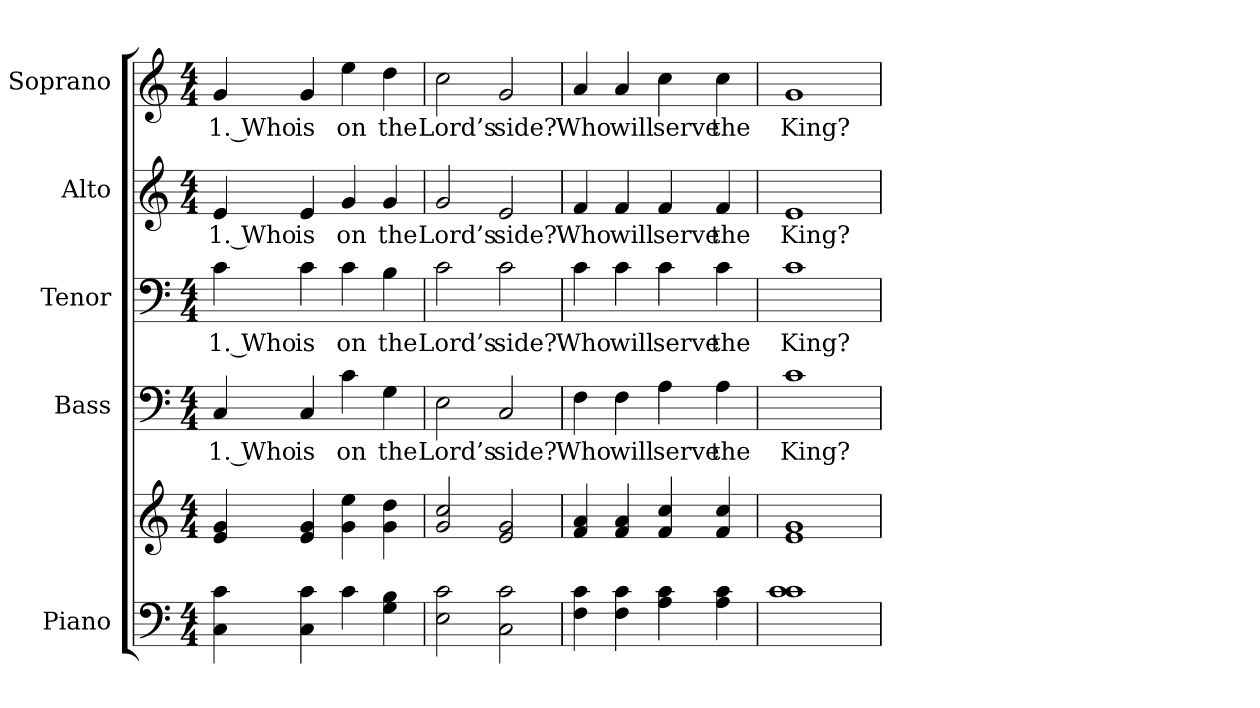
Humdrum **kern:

**kern	**kern	**kern	**text	**kern	**text	**kern	**text	**kern	**text
*part5	*part5	*part4	*part4	*part3	*part3	*part2	*part2	*part1	*part1
*staff6	*staff5	*staff4	*staff4	*staff3	*staff3	*staff2	*staff2	*staff1	*staff1
*I"Piano	*	*I"Bass	*	*I"Tenor	*	*I"Alto	*	*I"Soprano	*
*I'Pno.	*	*I'B.	*	*I'T.	*	*I'A.	*	*I'S.	*
!!LO:PB:g=z
*clefF4	*clefG2	*clefF4	*	*clefF4	*	*clefG2	*	*clefG2	*
*k[]	*k[]	*k[]	*	*k[]	*	*k[]	*	*k[]	*
*C:	*C:	*C:	*	*C:	*	*C:	*	*C:	*
*M4/4	*M4/4	*M4/4	*	*M4/4	*	*M4/4	*	*M4/4	*
*MM170	*MM170	*MM170	*	*MM170	*	*MM170	*	*MM170	*
=1	=1	=1	=1	=1	=1	=1	=1	=1	=1
!	!	!	!LO:LY:b:color=#000000	!	!	!	!	!	!
!	!	!	!	!	!LO:LY:b:color=#000000	!	!	!	!
!	!	!	!	!	!	!	!LO:LY:b:color=#000000	!	!
!	!	!	!	!	!	!	!	!	!LO:LY:b:color=#000000
4Ci\ 4ci	4ei/ 4gi	4Ci/	1. Who	4ci\	1. Who	4ei/	1. Who	4gi/	1. Who
!	!	!	!LO:LY:b:color=#000000	!	!	!	!	!	!
!	!	!	!	!	!LO:LY:b:color=#000000	!	!	!	!
!	!	!	!	!	!	!	!LO:LY:b:color=#000000	!	!
!	!	!	!	!	!	!	!	!	!LO:LY:b:color=#000000
4Ci\ 4ci	4ei/ 4gi	4Ci/	is	4ci\	is	4ei/	is	4gi/	is
!	!	!	!LO:LY:b:color=#000000	!	!	!	!	!	!
!	!	!	!	!	!LO:LY:b:color=#000000	!	!	!	!
!	!	!	!	!	!	!	!LO:LY:b:color=#000000	!	!
!	!	!	!	!	!	!	!	!	!LO:LY:b:color=#000000
4ci\	4gi\ 4eei	4ci\	on	4ci\	on	4gi/	on	4eei\	on
!	!	!	!LO:LY:b:color=#000000	!	!	!	!	!	!
!	!	!	!	!	!LO:LY:b:color=#000000	!	!	!	!
!	!	!	!	!	!	!	!LO:LY:b:color=#000000	!	!
!	!	!	!	!	!	!	!	!	!LO:LY:b:color=#000000
4Gi\ 4Bi	4gi\ 4ddi	4Gi\	the	4Bi\	the	4gi/	the	4ddi\	the
=2	=2	=2	=2	=2	=2	=2	=2	=2	=2
!	!	!	!LO:LY:b:color=#000000	!	!	!	!	!	!
!	!	!	!	!	!LO:LY:b:color=#000000	!	!	!	!
!	!	!	!	!	!	!	!LO:LY:b:color=#000000	!	!
!	!	!	!	!	!	!	!	!	!LO:LY:b:color=#000000
2Ei\ 2ci	2gi/ 2cci	2Ei\	Lord’s	2ci\	Lord’s	2gi/	Lord’s	2cci\	Lord’s
!	!	!	!LO:LY:b:color=#000000	!	!	!	!	!	!
!	!	!	!	!	!LO:LY:b:color=#000000	!	!	!	!
!	!	!	!	!	!	!	!LO:LY:b:color=#000000	!	!
!	!	!	!	!	!	!	!	!	!LO:LY:b:color=#000000
2Ci\ 2ci	2ei/ 2gi	2Ci/	side?	2ci\	side?	2ei/	side?	2gi/	side?
=3	=3	=3	=3	=3	=3	=3	=3	=3	=3
!	!	!	!LO:LY:b:color=#000000	!	!	!	!	!	!
!	!	!	!	!	!LO:LY:b:color=#000000	!	!	!	!
!	!	!	!	!	!	!	!LO:LY:b:color=#000000	!	!
!	!	!	!	!	!	!	!	!	!LO:LY:b:color=#000000
4Fi\ 4ci	4fi/ 4ai	4Fi\	Who	4ci\	Who	4fi/	Who	4ai/	Who
!	!	!	!LO:LY:b:color=#000000	!	!	!	!	!	!
!	!	!	!	!	!LO:LY:b:color=#000000	!	!	!	!
!	!	!	!	!	!	!	!LO:LY:b:color=#000000	!	!
!	!	!	!	!	!	!	!	!	!LO:LY:b:color=#000000
4Fi\ 4ci	4fi/ 4ai	4Fi\	will	4ci\	will	4fi/	will	4ai/	will
!	!	!	!LO:LY:b:color=#000000	!	!	!	!	!	!
!	!	!	!	!	!LO:LY:b:color=#000000	!	!	!	!
!	!	!	!	!	!	!	!LO:LY:b:color=#000000	!	!
!	!	!	!	!	!	!	!	!	!LO:LY:b:color=#000000
4Ai\ 4ci	4fi/ 4cci	4Ai\	serve	4ci\	serve	4fi/	serve	4cci\	serve
!	!	!	!LO:LY:b:color=#000000	!	!	!	!	!	!
!	!	!	!	!	!LO:LY:b:color=#000000	!	!	!	!
!	!	!	!	!	!	!	!LO:LY:b:color=#000000	!	!
!	!	!	!	!	!	!	!	!	!LO:LY:b:color=#000000
4Ai\ 4ci	4fi/ 4cci	4Ai\	the	4ci\	the	4fi/	the	4cci\	the
=4	=4	=4	=4	=4	=4	=4	=4	=4	=4
!	!	!	!LO:LY:b:color=#000000	!	!	!	!	!	!
!	!	!	!	!	!LO:LY:b:color=#000000	!	!	!	!
!	!	!	!	!	!	!	!LO:LY:b:color=#000000	!	!
!	!	!	!	!	!	!	!	!	!LO:LY:b:color=#000000
1ci 1ci	1ei 1gi	1ci	King?	1ci	King?	1ei	King?	1gi	King?
=	=	=	=	=	=	=	=	=	=
*-	*-	*-	*-	*-	*-	*-	*-	*-	*-
